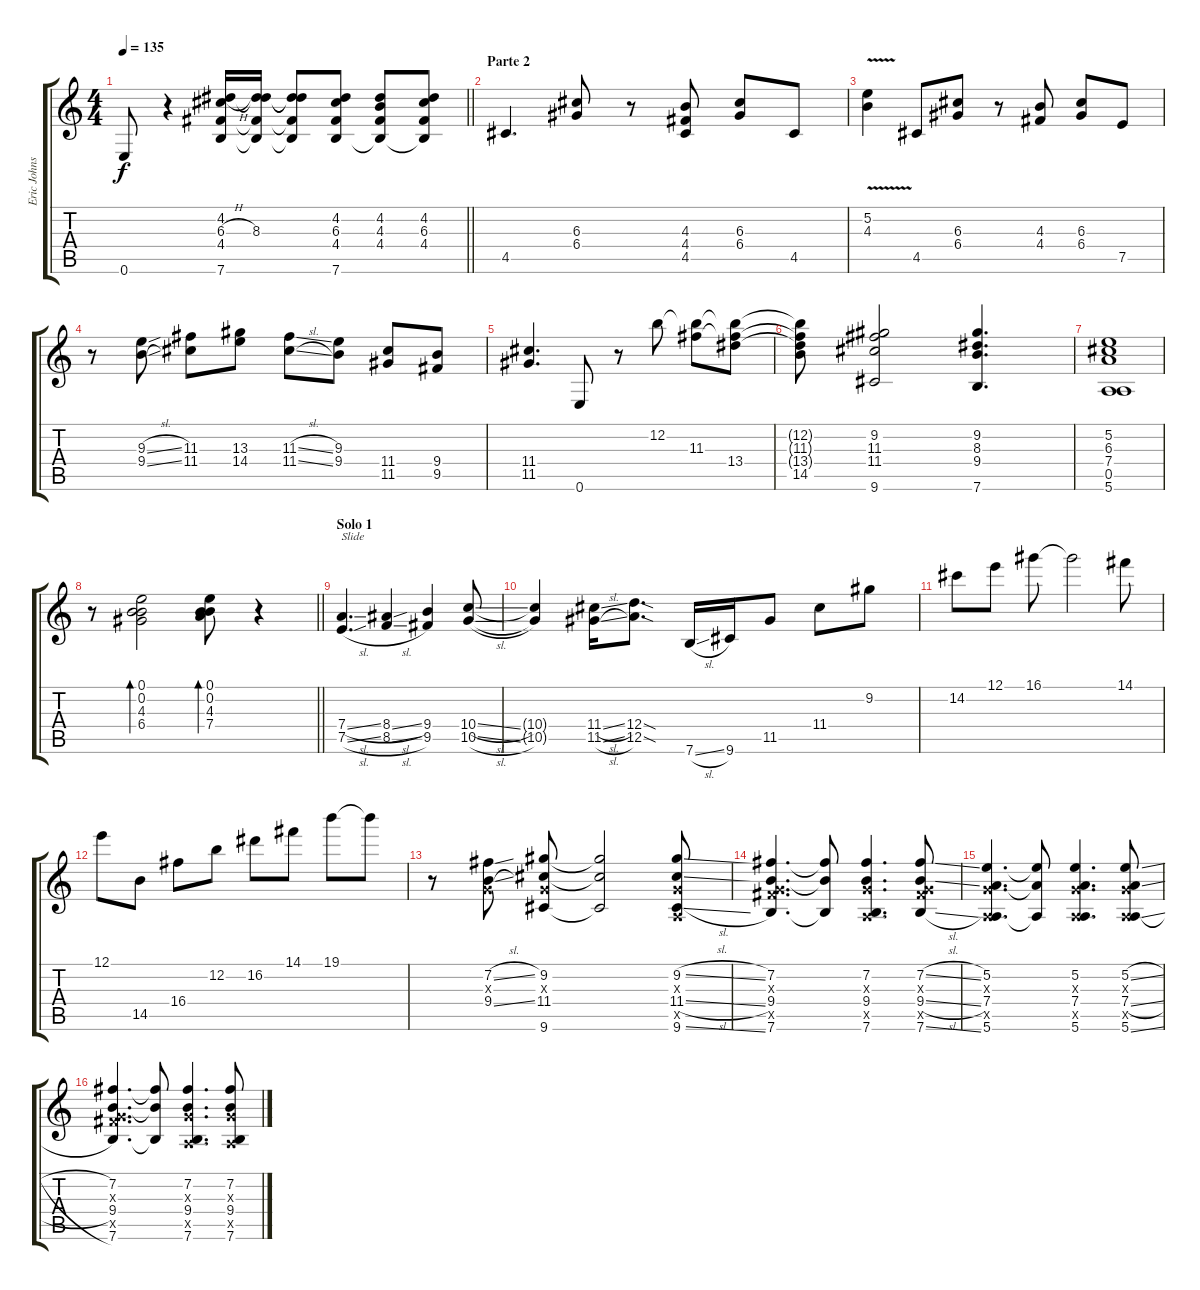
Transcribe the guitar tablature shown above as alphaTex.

\track ("Eric Johnson (Efects)" "Eric Johns") {instrument electricguitarjazz}
\staff {score tabs}
\tuning (E4 B3 G3 D3 A2 E2) {hide}
\ts (4 4)
\tempo 135
\clef g2
\barLineRight lightlight
\ks c
0.6.8{dy f} r.4 (4.2 6.3{h} 4.4 7.6).16 (4.2{t} 8.3 4.4{t} 7.6{t}).16 (4.2{t} 8.3{t} 4.4{t} 7.6{t}).8 (4.2 6.3 4.4 7.6).8 (4.2 4.3 4.4 7.6{t}).8 (4.2 6.3 4.4 7.6{t}).8 |
\section ("" "Parte 2")
4.5.4{d} (6.3 6.4).8 r.8 (4.3 4.4 4.5).8 (6.3 6.4).8 4.5.8 |
(5.2{v} 4.3{v}).4 4.5.8 (6.3 6.4).8 r.8 (4.3 4.4).8 (6.3 6.4).8 7.5.8 |
r.8 (9.3{sl} 9.4{sl}).8 (11.3 11.4).8 (13.3 14.4).8 (11.3{sl} 11.4{sl}).8 (9.3 9.4).8 (11.4 11.5).8 (9.4 9.5).8 |
(11.4 11.5).4{d} 0.6.8 r.8 12.2.8 (12.2{t} 11.3).8 (12.2{t} 11.3{t} 13.4).8 |
(12.2{t} 11.3{t} 13.4{t} 14.5).8 (9.2 11.3 11.4 9.6).2 (9.2 8.3 9.4 7.6).4{d} |
(5.2 6.3 7.4 0.5 5.6).1 |
\barLineRight lightlight
r.8 (0.1 0.2 4.3 6.4).2{bd 120} (0.1 0.2 4.3 7.4).8{bd 120} r.4 |
\section ("" "Solo 1")
(7.4{sl} 7.5{sl}).4{d txt "Slide"} (8.4{sl} 8.5{sl}).4 (9.4 9.5).4 (10.4{sl} 10.5{sl}).8 |
(10.4{t} 10.5{t}).4 (11.4{sl} 11.5{sl}).16 (12.4{sod} 12.5{sod}).8{d} 7.6{sl}.16 9.6.16 11.5.8 11.4.8 9.2.8 |
14.2.8 12.1.8 16.1.8 16.1{t}.2 14.1.8 |
12.1.8 14.5.8 16.4.8 12.2.8 16.2.8 14.1.8 19.1.8 19.1{t}.8 |
r.8 (7.2{sl} 0.3{x} 9.4{sl}).8 (9.2 0.3{x} 11.4 9.6).8 (9.2{t} 11.4{t} 9.6{t}).2 (9.2{sl} 0.3{x} 11.4{sl} 0.5{x} 9.6{sl}).8 |
(7.2 0.3{x} 9.4 9.5{x} 7.6).4{d} (7.2{t} 9.4{t} 7.6{t}).8 (7.2 0.3{x} 9.4 0.5{x} 7.6).4{d} (7.2{sl} 0.3{x} 9.4{sl} 9.5{x} 7.6{sl}).8 |
(5.2 0.3{x} 7.4 0.5{x} 5.6).4{d} (5.2{t} 7.4{t} 5.6{t}).8 (5.2 0.3{x} 7.4 0.5{x} 5.6).4{d} (5.2{sl} 0.3{x} 7.4{sl} 0.5{x} 5.6{sl}).8 |
(7.2 0.3{x} 9.4 9.5{x} 7.6).4{d} (7.2{t} 9.4{t} 7.6{t}).8 (7.2 0.3{x} 9.4 0.5{x} 7.6).4{d} (7.2 0.3{x} 9.4 0.5{x} 7.6).8
